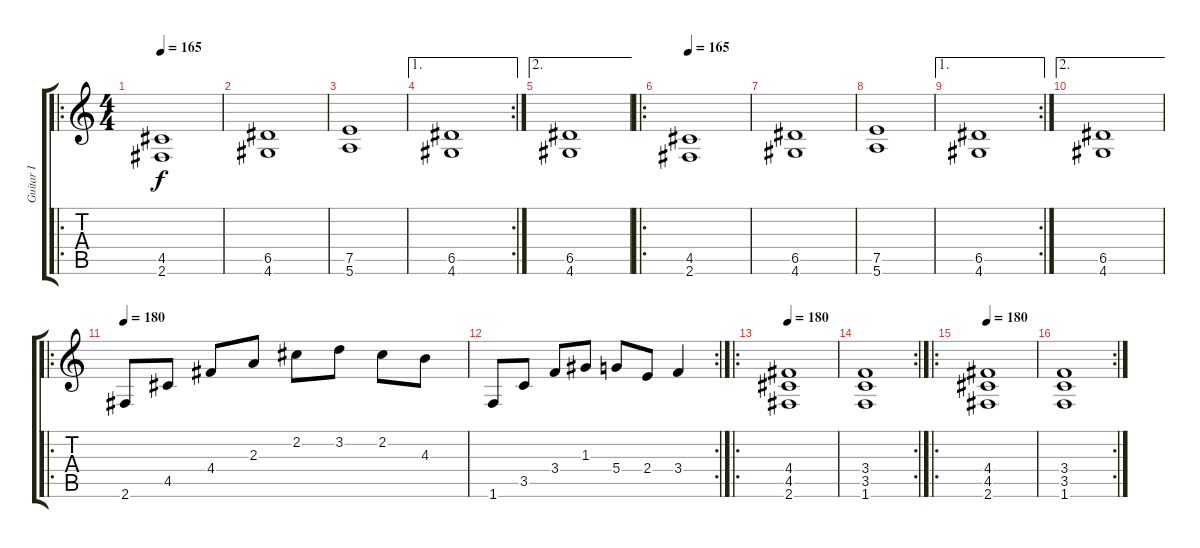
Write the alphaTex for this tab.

\track ("Guitar I" "Guitar I") {instrument distortionguitar}
\staff {score tabs}
\tuning (E4 B3 G3 D3 A2 E2) {hide}
\ro
\ts (4 4)
\tempo 165
\clef g2
\ks c
(4.5 2.6).1{dy f} |
(6.5 4.6).1 |
(7.5 5.6).1 |
\ae 1
\rc 2
(6.5 4.6).1 |
\ae 2
(6.5 4.6).1 |
\ro
\tempo 165
(4.5 2.6).1 |
(6.5 4.6).1 |
(7.5 5.6).1 |
\ae 1
\rc 2
(6.5 4.6).1 |
\ae 2
(6.5 4.6).1 |
\ro
\tempo 180
2.6.8 4.5.8 4.4.8 2.3.8 2.2.8 3.2.8 2.2.8 4.3.8 |
\rc 2
1.6.8 3.5.8 3.4.8 1.3.8 5.4.8 2.4.8 3.4.4 |
\ro
\tempo 180
(4.4 4.5 2.6).1 |
\rc 2
(3.4 3.5 1.6).1 |
\ro
\tempo 180
(4.4 4.5 2.6).1 |
\rc 2
(3.4 3.5 1.6).1
